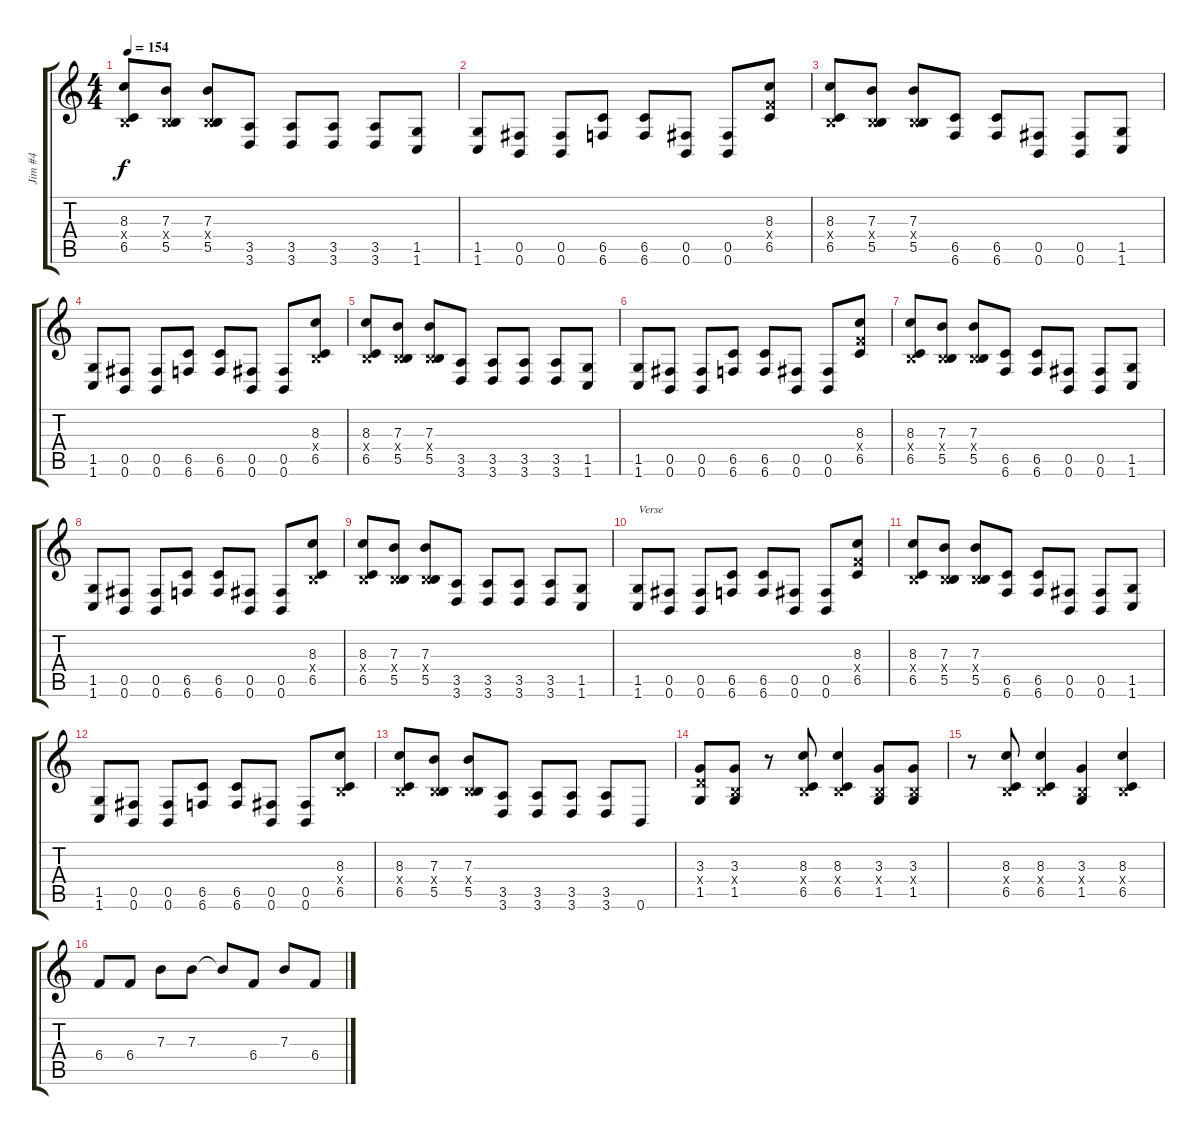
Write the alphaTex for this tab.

\track ("Jim #4" "Jim #4") {instrument distortionguitar}
\staff {score tabs}
\tuning (Db4 Ab3 E3 B2 Gb2 B1) {hide}
\ts (4 4)
\tempo 154
\clef g2
\ks c
(8.3 0.4{x} 6.5).8{dy f} (7.3 0.4{x} 5.5).8 (7.3 0.4{x} 5.5).8 (3.5 3.6).8 (3.5 3.6).8 (3.5 3.6).8 (3.5 3.6).8 (1.5 1.6).8 |
(1.5 1.6).8 (0.5 0.6).8 (0.5 0.6).8 (6.5 6.6).8 (6.5 6.6).8 (0.5 0.6).8 (0.5 0.6).8 (8.3 6.4{x} 6.5).8 |
(8.3 0.4{x} 6.5).8 (7.3 0.4{x} 5.5).8 (7.3 0.4{x} 5.5).8 (6.5 6.6).8 (6.5 6.6).8 (0.5 0.6).8 (0.5 0.6).8 (1.5 1.6).8 |
(1.5 1.6).8 (0.5 0.6).8 (0.5 0.6).8 (6.5 6.6).8 (6.5 6.6).8 (0.5 0.6).8 (0.5 0.6).8 (8.3 0.4{x} 6.5).8 |
(8.3 0.4{x} 6.5).8 (7.3 0.4{x} 5.5).8 (7.3 0.4{x} 5.5).8 (3.5 3.6).8 (3.5 3.6).8 (3.5 3.6).8 (3.5 3.6).8 (1.5 1.6).8 |
(1.5 1.6).8 (0.5 0.6).8 (0.5 0.6).8 (6.5 6.6).8 (6.5 6.6).8 (0.5 0.6).8 (0.5 0.6).8 (8.3 6.4{x} 6.5).8 |
(8.3 0.4{x} 6.5).8 (7.3 0.4{x} 5.5).8 (7.3 0.4{x} 5.5).8 (6.5 6.6).8 (6.5 6.6).8 (0.5 0.6).8 (0.5 0.6).8 (1.5 1.6).8 |
(1.5 1.6).8 (0.5 0.6).8 (0.5 0.6).8 (6.5 6.6).8 (6.5 6.6).8 (0.5 0.6).8 (0.5 0.6).8 (8.3 0.4{x} 6.5).8 |
(8.3 0.4{x} 6.5).8 (7.3 0.4{x} 5.5).8 (7.3 0.4{x} 5.5).8 (3.5 3.6).8 (3.5 3.6).8 (3.5 3.6).8 (3.5 3.6).8 (1.5 1.6).8 |
(1.5 1.6).8{txt "Verse"} (0.5 0.6).8 (0.5 0.6).8 (6.5 6.6).8 (6.5 6.6).8 (0.5 0.6).8 (0.5 0.6).8 (8.3 6.4{x} 6.5).8 |
(8.3 0.4{x} 6.5).8 (7.3 0.4{x} 5.5).8 (7.3 0.4{x} 5.5).8 (6.5 6.6).8 (6.5 6.6).8 (0.5 0.6).8 (0.5 0.6).8 (1.5 1.6).8 |
(1.5 1.6).8 (0.5 0.6).8 (0.5 0.6).8 (6.5 6.6).8 (6.5 6.6).8 (0.5 0.6).8 (0.5 0.6).8 (8.3 0.4{x} 6.5).8 |
(8.3 0.4{x} 6.5).8 (7.3 0.4{x} 5.5).8 (7.3 0.4{x} 5.5).8 (3.5 3.6).8 (3.5 3.6).8 (3.5 3.6).8 (3.5 3.6).8 0.6.8 |
(3.3 3.4{x} 1.5).8 (3.3 0.4{x} 1.5).8 r.8 (8.3 0.4{x} 6.5).8 (8.3 0.4{x} 6.5).4 (3.3 0.4{x} 1.5).8 (3.3 0.4{x} 1.5).8 |
r.8 (8.3 0.4{x} 6.5).8 (8.3 0.4{x} 6.5).4 (3.3 0.4{x} 1.5).4 (8.3 0.4{x} 6.5).4 |
6.4.8 6.4.8 7.3.8 7.3.8 7.3{t}.8 6.4.8 7.3.8 6.4.8
